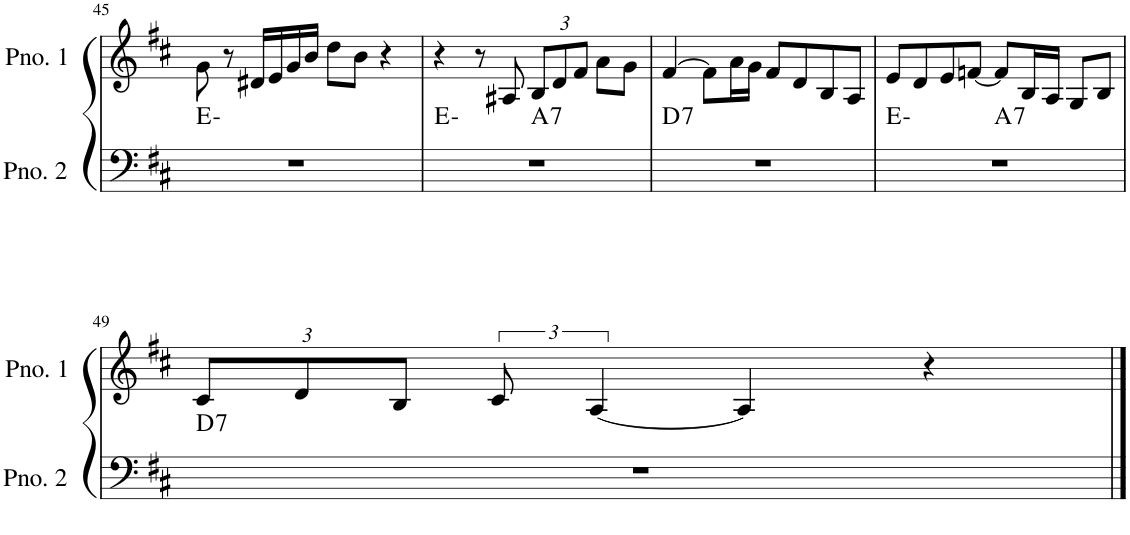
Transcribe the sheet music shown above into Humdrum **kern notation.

**kern	**harte	**kern
*part2	*part2	*part1
*staff2	*	*staff1
*I"ピアノ 2	*	*I"ピアノ 1
!!LO:PB:g=z
*clefF4	*	*clefG2
*k[f#c#]	*	*k[f#c#]
*M4/4	*	*M4/4
=45	=45	=45
1r	E:min	8g\
.	.	8r
.	.	16d#X/LL
.	.	16e/
.	.	16g/
.	.	16b/JJ
.	.	8dd\L
.	.	8b\J
.	.	4r
=46	=46	=46
*^	*	*
1r	2ryy	E:min	4r
.	.	.	8r
.	.	.	8A#X/
*	*	*	*Xbrackettup
!	!	!LO:H:kt=7	!
.	2ryy	A:7	12B/L
.	.	.	12d/
.	.	.	12f#/J
.	.	.	8a\L
.	.	.	8g\J
=47	=47	=47	=47
!	!	!LO:H:kt=7	!
*v	*v	*	*
1r	D:7	[4f#/
.	.	8f#\L]
.	.	16a\L
.	.	16g\JJ
.	.	8f#/L
.	.	8d/
.	.	8B/
.	.	8A/J
=48	=48	=48
*^	*	*
1r	2ryy	E:min	8e/L
.	.	.	8d/
.	.	.	8e/
.	.	.	[8fn/J
!	!	!LO:H:kt=7	!
.	2ryy	A:7	8f/L]
.	.	.	16B/L
.	.	.	16A/JJ
.	.	.	8G/L
.	.	.	8B/J
!!LO:LB:g=z
=49	=49	=49	=49
!	!	!LO:H:kt=7	!
*v	*v	*	*
1r	D:7	12c#/L
.	.	12d/
.	.	12B/J
*	*	*brackettup
.	.	12c#/
.	.	[6A/
.	.	4A/]
.	.	4r
==	==	==
*-	*-	*-
